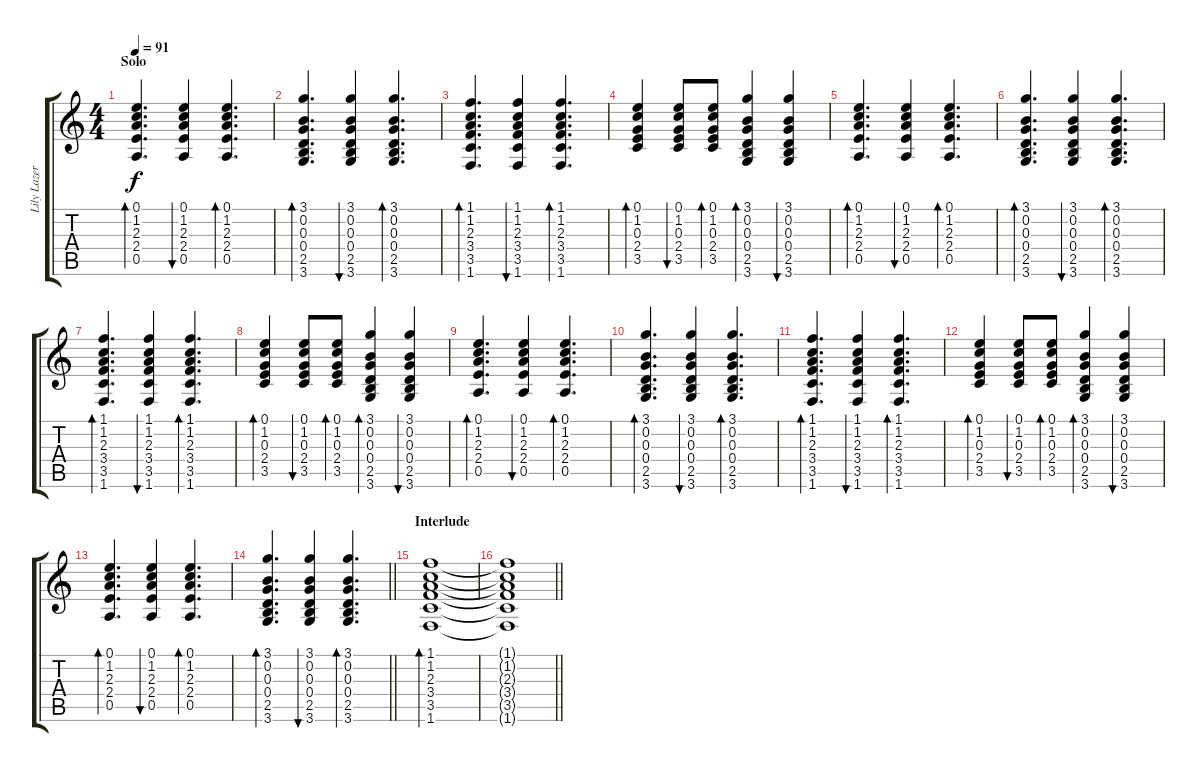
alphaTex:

\track ("Lily Lazer (Guitar)" "Lily Lazer") {instrument acousticguitarsteel}
\staff {score tabs}
\tuning (E4 B3 G3 D3 A2 E2) {hide}
\ts (4 4)
\section ("" "Solo")
\tempo 91
\clef g2
\ks c
(0.1 1.2 2.3 2.4 0.5).4{d bd 60 dy f} (0.1 1.2 2.3 2.4 0.5).4{bu 60} (0.1 1.2 2.3 2.4 0.5).4{d bd 60} |
(3.1 0.2 0.3 0.4 2.5 3.6).4{d bd 60} (3.1 0.2 0.3 0.4 2.5 3.6).4{bu 60} (3.1 0.2 0.3 0.4 2.5 3.6).4{d bd 60} |
(1.1 1.2 2.3 3.4 3.5 1.6).4{d bd 60} (1.1 1.2 2.3 3.4 3.5 1.6).4{bu 60} (1.1 1.2 2.3 3.4 3.5 1.6).4{d bd 60} |
(0.1 1.2 0.3 2.4 3.5).4{bd 60} (0.1 1.2 0.3 2.4 3.5).8{bu 60} (0.1 1.2 0.3 2.4 3.5).8{bd 60} (3.1 0.2 0.3 0.4 2.5 3.6).4{bd 60} (3.1 0.2 0.3 0.4 2.5 3.6).4{bu 60} |
(0.1 1.2 2.3 2.4 0.5).4{d bd 60} (0.1 1.2 2.3 2.4 0.5).4{bu 60} (0.1 1.2 2.3 2.4 0.5).4{d bd 60} |
(3.1 0.2 0.3 0.4 2.5 3.6).4{d bd 60} (3.1 0.2 0.3 0.4 2.5 3.6).4{bu 60} (3.1 0.2 0.3 0.4 2.5 3.6).4{d bd 60} |
(1.1 1.2 2.3 3.4 3.5 1.6).4{d bd 60} (1.1 1.2 2.3 3.4 3.5 1.6).4{bu 60} (1.1 1.2 2.3 3.4 3.5 1.6).4{d bd 60} |
(0.1 1.2 0.3 2.4 3.5).4{bd 60} (0.1 1.2 0.3 2.4 3.5).8{bu 60} (0.1 1.2 0.3 2.4 3.5).8{bd 60} (3.1 0.2 0.3 0.4 2.5 3.6).4{bd 60} (3.1 0.2 0.3 0.4 2.5 3.6).4{bu 60} |
(0.1 1.2 2.3 2.4 0.5).4{d bd 60} (0.1 1.2 2.3 2.4 0.5).4{bu 60} (0.1 1.2 2.3 2.4 0.5).4{d bd 60} |
(3.1 0.2 0.3 0.4 2.5 3.6).4{d bd 60} (3.1 0.2 0.3 0.4 2.5 3.6).4{bu 60} (3.1 0.2 0.3 0.4 2.5 3.6).4{d bd 60} |
(1.1 1.2 2.3 3.4 3.5 1.6).4{d bd 60} (1.1 1.2 2.3 3.4 3.5 1.6).4{bu 60} (1.1 1.2 2.3 3.4 3.5 1.6).4{d bd 60} |
(0.1 1.2 0.3 2.4 3.5).4{bd 60} (0.1 1.2 0.3 2.4 3.5).8{bu 60} (0.1 1.2 0.3 2.4 3.5).8{bd 60} (3.1 0.2 0.3 0.4 2.5 3.6).4{bd 60} (3.1 0.2 0.3 0.4 2.5 3.6).4{bu 60} |
(0.1 1.2 2.3 2.4 0.5).4{d bd 60} (0.1 1.2 2.3 2.4 0.5).4{bu 60} (0.1 1.2 2.3 2.4 0.5).4{d bd 60} |
\barLineRight lightlight
(3.1 0.2 0.3 0.4 2.5 3.6).4{d bd 60} (3.1 0.2 0.3 0.4 2.5 3.6).4{bu 60} (3.1 0.2 0.3 0.4 2.5 3.6).4{d bd 60} |
\section ("" "Interlude")
(1.1 1.2 2.3 3.4 3.5 1.6).1{bd 240} |
\barLineRight lightlight
(1.1{t} 1.2{t} 2.3{t} 3.4{t} 3.5{t} 1.6{t}).1
